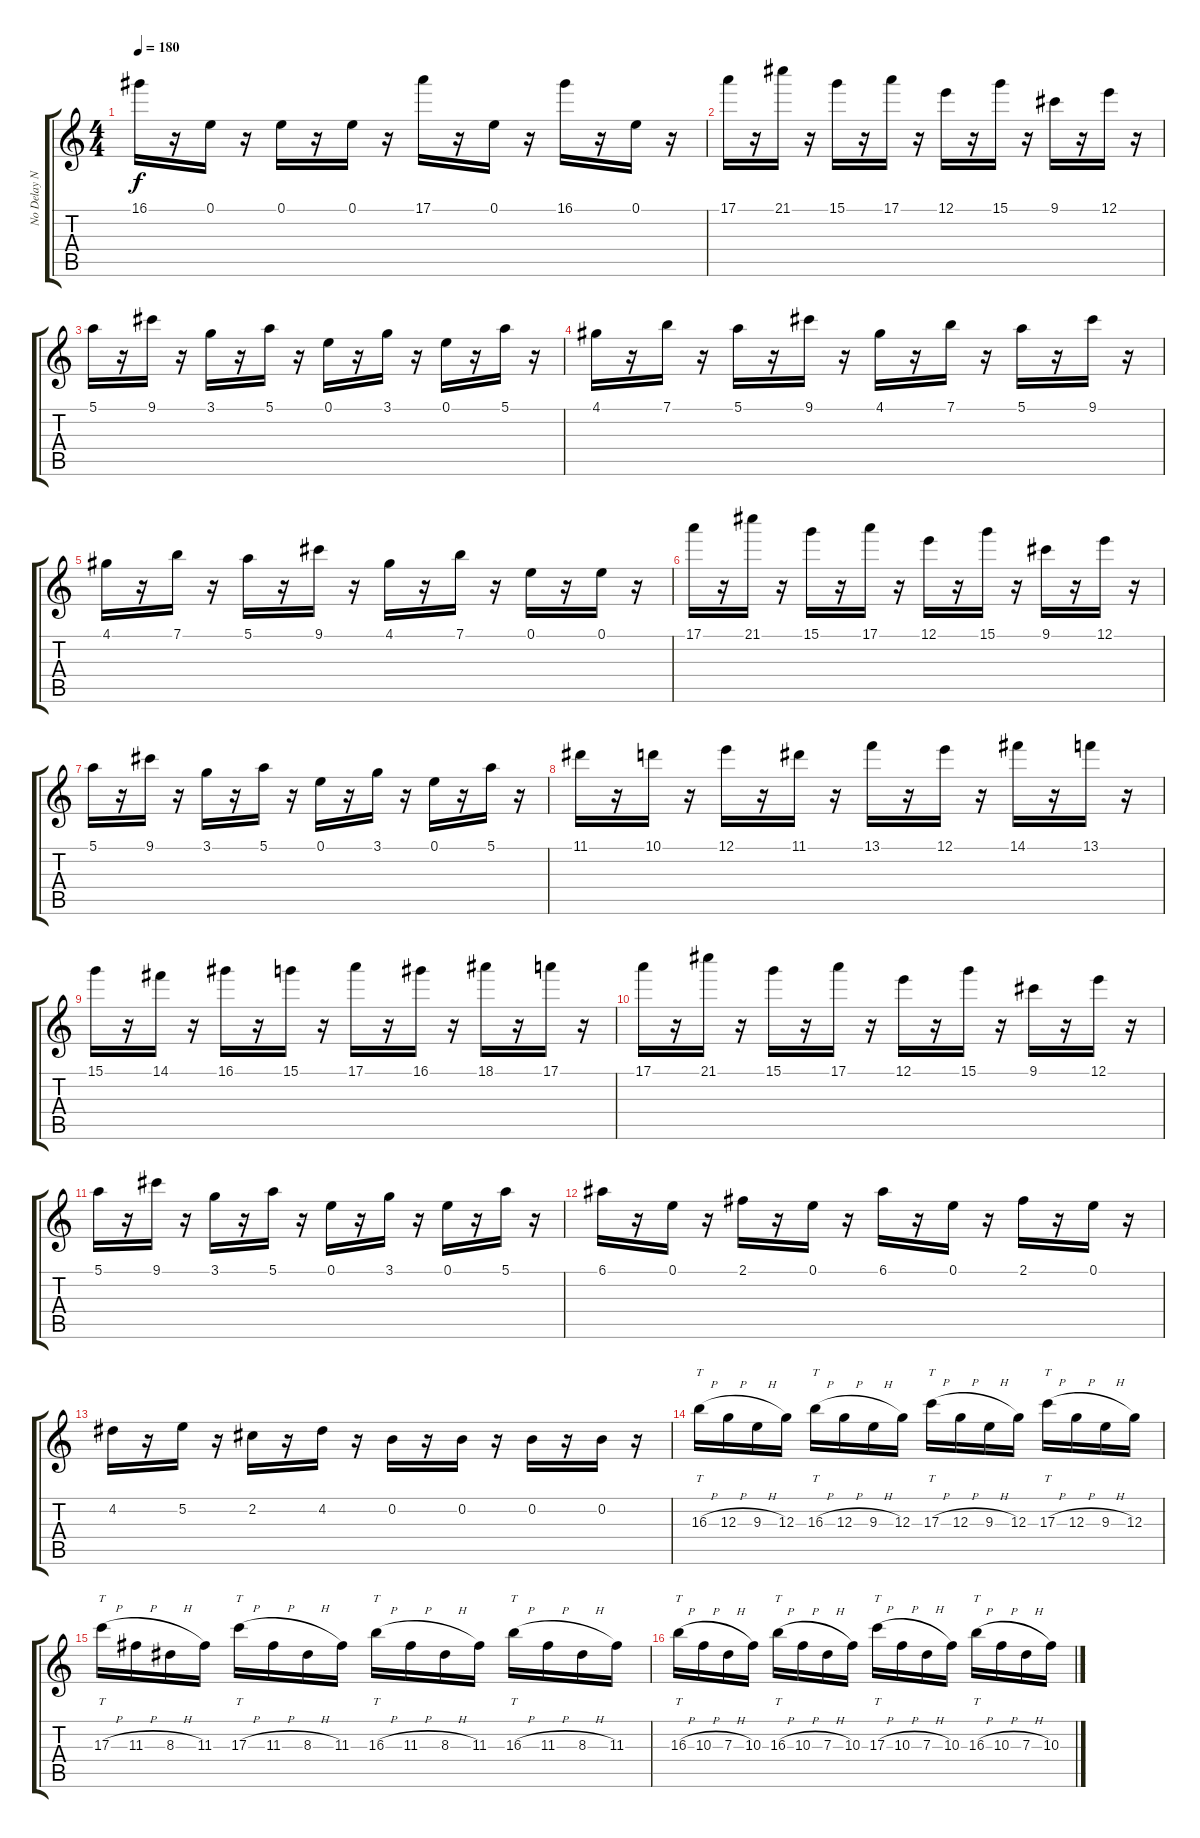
\track ("No Delay Notes" "No Delay N") {instrument acousticguitarsteel}
\staff {score tabs}
\tuning (E4 B3 G3 D3 A2 E2) {hide}
\ts (4 4)
\tempo 180
\clef g2
\ks c
16.1.16{dy f} r.16 0.1.16 r.16 0.1.16 r.16 0.1.16 r.16 17.1.16 r.16 0.1.16 r.16 16.1.16 r.16 0.1.16 r.16 |
17.1.16 r.16 21.1.16 r.16 15.1.16 r.16 17.1.16 r.16 12.1.16 r.16 15.1.16 r.16 9.1.16 r.16 12.1.16 r.16 |
5.1.16 r.16 9.1.16 r.16 3.1.16 r.16 5.1.16 r.16 0.1.16 r.16 3.1.16 r.16 0.1.16 r.16 5.1.16 r.16 |
4.1.16 r.16 7.1.16 r.16 5.1.16 r.16 9.1.16 r.16 4.1.16 r.16 7.1.16 r.16 5.1.16 r.16 9.1.16 r.16 |
4.1.16 r.16 7.1.16 r.16 5.1.16 r.16 9.1.16 r.16 4.1.16 r.16 7.1.16 r.16 0.1.16 r.16 0.1.16 r.16 |
17.1.16 r.16 21.1.16 r.16 15.1.16 r.16 17.1.16 r.16 12.1.16 r.16 15.1.16 r.16 9.1.16 r.16 12.1.16 r.16 |
5.1.16 r.16 9.1.16 r.16 3.1.16 r.16 5.1.16 r.16 0.1.16 r.16 3.1.16 r.16 0.1.16 r.16 5.1.16 r.16 |
11.1.16 r.16 10.1.16 r.16 12.1.16 r.16 11.1.16 r.16 13.1.16 r.16 12.1.16 r.16 14.1.16 r.16 13.1.16 r.16 |
15.1.16 r.16 14.1.16 r.16 16.1.16 r.16 15.1.16 r.16 17.1.16 r.16 16.1.16 r.16 18.1.16 r.16 17.1.16 r.16 |
17.1.16 r.16 21.1.16 r.16 15.1.16 r.16 17.1.16 r.16 12.1.16 r.16 15.1.16 r.16 9.1.16 r.16 12.1.16 r.16 |
5.1.16 r.16 9.1.16 r.16 3.1.16 r.16 5.1.16 r.16 0.1.16 r.16 3.1.16 r.16 0.1.16 r.16 5.1.16 r.16 |
6.1.16 r.16 0.1.16 r.16 2.1.16 r.16 0.1.16 r.16 6.1.16 r.16 0.1.16 r.16 2.1.16 r.16 0.1.16 r.16 |
4.2.16 r.16 5.2.16 r.16 2.2.16 r.16 4.2.16 r.16 0.2.16 r.16 0.2.16 r.16 0.2.16 r.16 0.2.16 r.16 |
16.3{h}.16{tt} 12.3{h}.16 9.3{h}.16 12.3.16 16.3{h}.16{tt} 12.3{h}.16 9.3{h}.16 12.3.16 17.3{h}.16{tt} 12.3{h}.16 9.3{h}.16 12.3.16 17.3{h}.16{tt} 12.3{h}.16 9.3{h}.16 12.3.16 |
17.3{h}.16{tt} 11.3{h}.16 8.3{h}.16 11.3.16 17.3{h}.16{tt} 11.3{h}.16 8.3{h}.16 11.3.16 16.3{h}.16{tt} 11.3{h}.16 8.3{h}.16 11.3.16 16.3{h}.16{tt} 11.3{h}.16 8.3{h}.16 11.3.16 |
16.3{h}.16{tt} 10.3{h}.16 7.3{h}.16 10.3.16 16.3{h}.16{tt} 10.3{h}.16 7.3{h}.16 10.3.16 17.3{h}.16{tt} 10.3{h}.16 7.3{h}.16 10.3.16 16.3{h}.16{tt} 10.3{h}.16 7.3{h}.16 10.3.16
